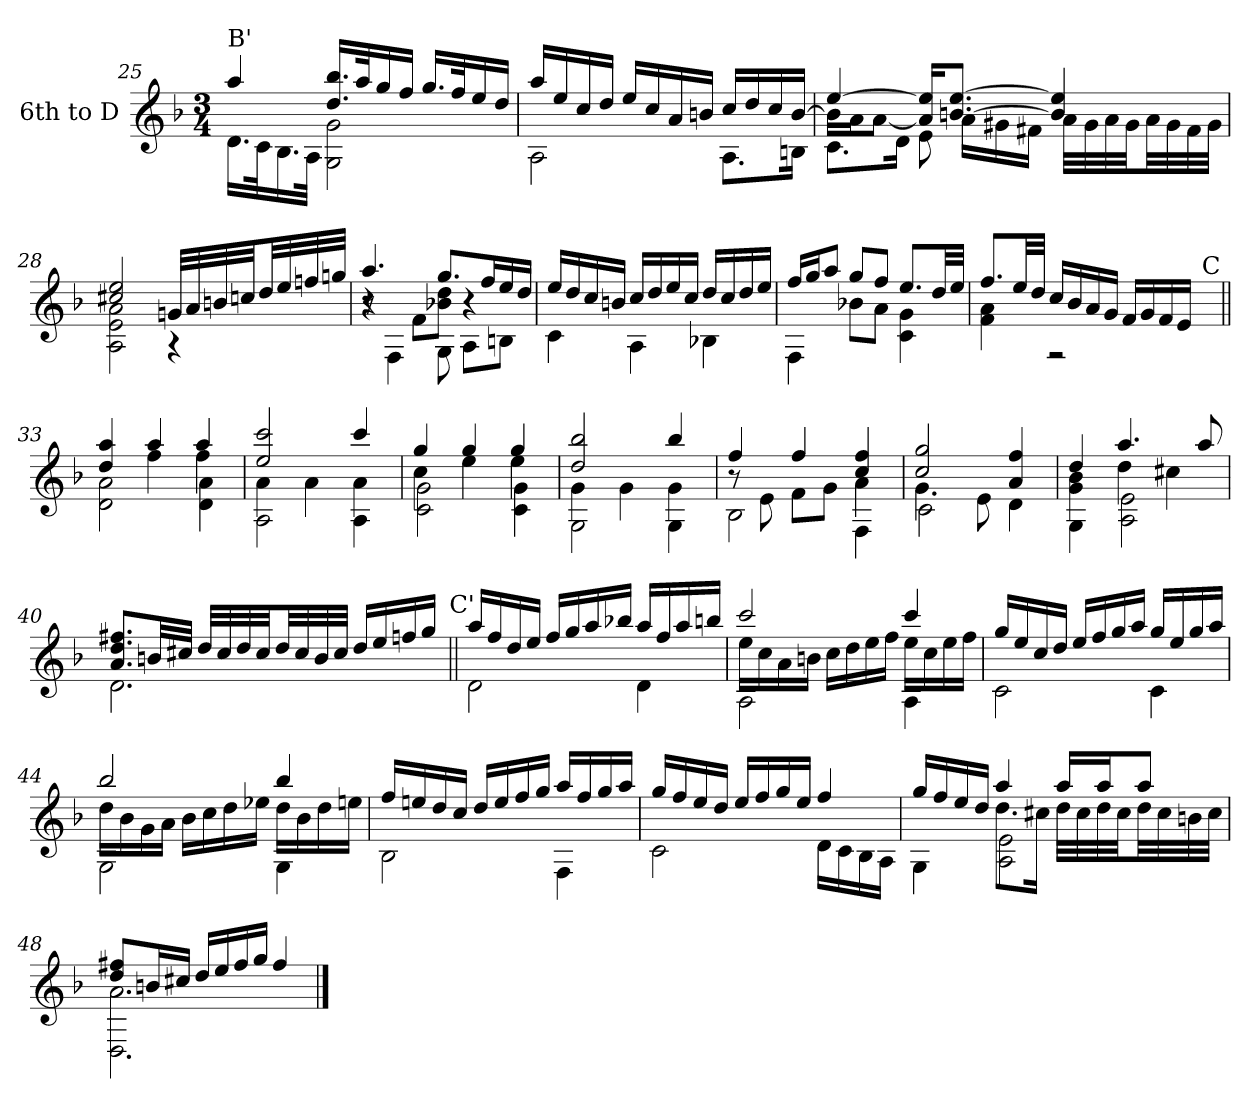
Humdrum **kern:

**kern
*part1
*staff1
*I"6th to D
!!LO:PB:g=z
*clefG2
*ITrd7c12
*k[b-]
*F:
*M3/4
=25
*^
!LO:TX:a:t=B'	!
4ai/	16.Di\LL
.	32Ci\k
.	16.BB-i\
.	32AAi\JJk
16.di/ 16.b-iLL	2GGi\ 2Gi
32ai/k	.
16gi/	.
16fi/JJ	.
16.gi/LL	.
32fi/k	.
16ei/	.
16di/JJ	.
=26	=26
16ai/LL	2AAi\
16ei/	.
16ci/	.
16di/JJ	.
16ei/LL	.
16ci/	.
16Ai/	.
16Bni/JJ	.
16ci/LL	8.AAi\L
16di/	.
16ci/	.
[>16Bi/JJ	16BBni\Jk
!!LO:LB:g=z	!!
=27	=27
*	*^
[>4ei/	16Bi\LL]	8.Ci\L
.	16Ai\J	.
.	[<8Ai\J	.
.	.	16Di\Jk
16Ai/] 16ei]KL	16ryy	8Ei\
[>8.Bni/ [>8.eiJ	16Ai\LL	.
.	16G#Xi\	4.ryy
.	16F#Xi\JJ	.
4Bi/] 4ei]	32Ai\LLL	.
.	32G#i\	.
.	32Ai\	.
.	32G#i\JJ	.
.	32Ai\LL	.
.	32G#i\	.
.	32F#i\	.
.	32G#i\JJJ	.
*	*v	*v
=28	=28
2c#Xi/ 2ei	2AAi\ 2Ei 2Ai
32Gni/LLL	4r
32Ai/	.
32Bni/	.
32cni/JJ	.
32di/LL	.
32ei/	.
32fni/	.
32gni/JJJ	.
=29	=29
*	*^
4.ai/	4r	8r
.	.	4FFi\
.	8Fi\L	.
8.gi/L	8B-Xi\ 8diJ	8GGi\
.	4r	8AAi\L
16fi/L	.	.
16ei/	.	8BBni\J
16di/JJ	.	.
*	*v	*v
!!LO:LB:g=z
=30	=30
16ei/LL	4Ci\
16di/	.
16ci/	.
16Bni/JJ	.
16ci/LL	4AAi\
16di/	.
16ei/	.
16ci/JJ	.
16di/LL	4BB-Xi\
16ci/	.
16di/	.
16ei/JJ	.
=31	=31
*	*^
16fi/LL	4ryy	4FFi\
16gi/J	.	.
8ai/J	.	.
8gi/L	8B-Xi\L	2ryy
8fi/J	8Ai\J	.
8.ei/L	4Ci\ 4Gi	.
32di/LL	.	.
32ei/JJJ	.	.
=32	=32	=32
8.fi/L	4Fi\ 4Ai	2ryy
32ei/LL	.	.
32di/JJJ	.	.
16ci/LL	2r	.
16B-i/	.	.
16Ai/	.	.
16Gi/JJ	.	.
16Fi/LL	.	8ryy
16Gi/	.	.
16Fi/	.	16ryy
16Ei/JJ	.	32ryy
.	.	64ryy
.	.	128...ryy
!	!	!LO:TX:a:t=C
.	.	1024ryy
=33||	=33||	=33||
4di/ 4ai	4ryy	2Di\ 2Ai
4ai/	4fi\	.
4ai/	4fi\	4Di\ 4Ai
!!LO:LB:g=z	!!	!!
=34	=34	=34
2ei/ 2cci	4Ai\	2AAi\
.	4Ai\	.
4cci/	4Ai\	4AAi\
=35	=35	=35
4gi/	4ci\	2Ci\ 2Gi
4gi/	4ei\	.
4gi/	4ei\	4Ci\ 4Gi
=36	=36	=36
2di/ 2b-i	4Gi\	2GGi\
.	4Gi\	.
4b-i/	4Gi\	4GGi\
=37	=37	=37
4fi/	8r	2BB-i\
.	8Ei\	.
4fi/	8Fi\L	.
.	8Gi\J	.
4ci/ 4fi	4Ai\	4FFi\
=38	=38	=38
2ci/ 2gi	4.Gi\	2Ci\
.	8Ei\	.
4Ai/ 4fi	4Di\	4ryy
=39	=39	=39
4di/	4Gi\ 4B-i	4GGi\
4.ai/	4di\	2AAi\ 2Ei
.	4c#Xi\	.
8ai/	.	.
!!LO:LB:g=z	!!	!!
=40	=40	=40
8.Ai/ 8.di 8.f#XiL	2.Di\	2ryy
32Bni/LL	.	.
32c#Xi/JJJ	.	.
32di/LLL	.	.
32c#i/	.	.
32di/	.	.
32c#i/JJ	.	.
32di/LL	.	.
32c#i/	.	.
32Bi/	.	.
32c#i/JJJ	.	.
16di/LL	.	8ryy
16ei/	.	.
16fni/	.	16ryy
16gi/JJ	.	32ryy
.	.	64ryy
.	.	128...ryy
!	!	!LO:TX:a:t=C'
.	.	1024ryy
*	*v	*v
=41||	=41||
16ai/LL	2Di\
16fi/	.
16di/	.
16ei/JJ	.
16fi/LL	.
16gi/	.
16ai/	.
16b-Xi/JJ	.
16ai/LL	4Di\
16fi/	.
16ai/	.
16bni/JJ	.
=42	=42
*	*^
2cci/	16ei\LL	2AAi\
.	16ci\	.
.	16Ai\	.
.	16Bni\JJ	.
.	16ci\LL	.
.	16di\	.
.	16ei\	.
.	16fi\JJ	.
4cci/	16ei\LL	4AAi\
.	16ci\	.
.	16ei\	.
.	16fi\JJ	.
*	*v	*v
!!LO:LB:g=z
=43	=43
16gi/LL	2Ci\
16ei/	.
16ci/	.
16di/JJ	.
16ei/LL	.
16fi/	.
16gi/	.
16ai/JJ	.
16gi/LL	4Ci\
16ei/	.
16gi/	.
16ai/JJ	.
=44	=44
*	*^
2b-i/	16di\LL	2GGi\
.	16B-i\	.
.	16Gi\	.
.	16Ai\JJ	.
.	16B-i\LL	.
.	16ci\	.
.	16di\	.
.	16e-Xi\JJ	.
4b-i/	16di\LL	4GGi\
.	16B-i\	.
.	16di\	.
.	16eni\JJ	.
*	*v	*v
=45	=45
16fi/LL	2BB-i\
16eni/	.
16di/	.
16ci/JJ	.
16di/LL	.
16ei/	.
16fi/	.
16gi/JJ	.
16ai/LL	4FFi\
16fi/	.
16gi/	.
16ai/JJ	.
!!LO:LB:g=z	!!
=46	=46
16gi/LL	2Ci\
16fi/	.
16ei/	.
16di/JJ	.
16ei/LL	.
16fi/	.
16gi/	.
16ei/JJ	.
4fi/	16Di\LL
.	16Ci\
.	16BB-i\
.	16AAi\JJ
=47	=47
*	*^
16gi/LL	4GGi\	4ryy
16fi/	.	.
16ei/	.	.
16di/JJ	.	.
4ai/	8.di\L	2AAi\ 2Ei
.	16c#Xi\Jk	.
16ai/LL	32di\LLL	.
.	32c#i\	.
16ai/J	32di\	.
.	32c#i\JJ	.
8ai/J	32di\LL	.
.	32c#i\	.
.	32Bni\	.
.	32c#i\JJJ	.
*	*v	*v
=48	=48
8di/ 8f#XiL	2.DDi\ 2.Ai
16Bni/L	.
16c#Xi/JJ	.
16di/LL	.
16ei/	.
16f#i/	.
16gi/JJ	.
4f#i/	.
*v	*v
==
*-
